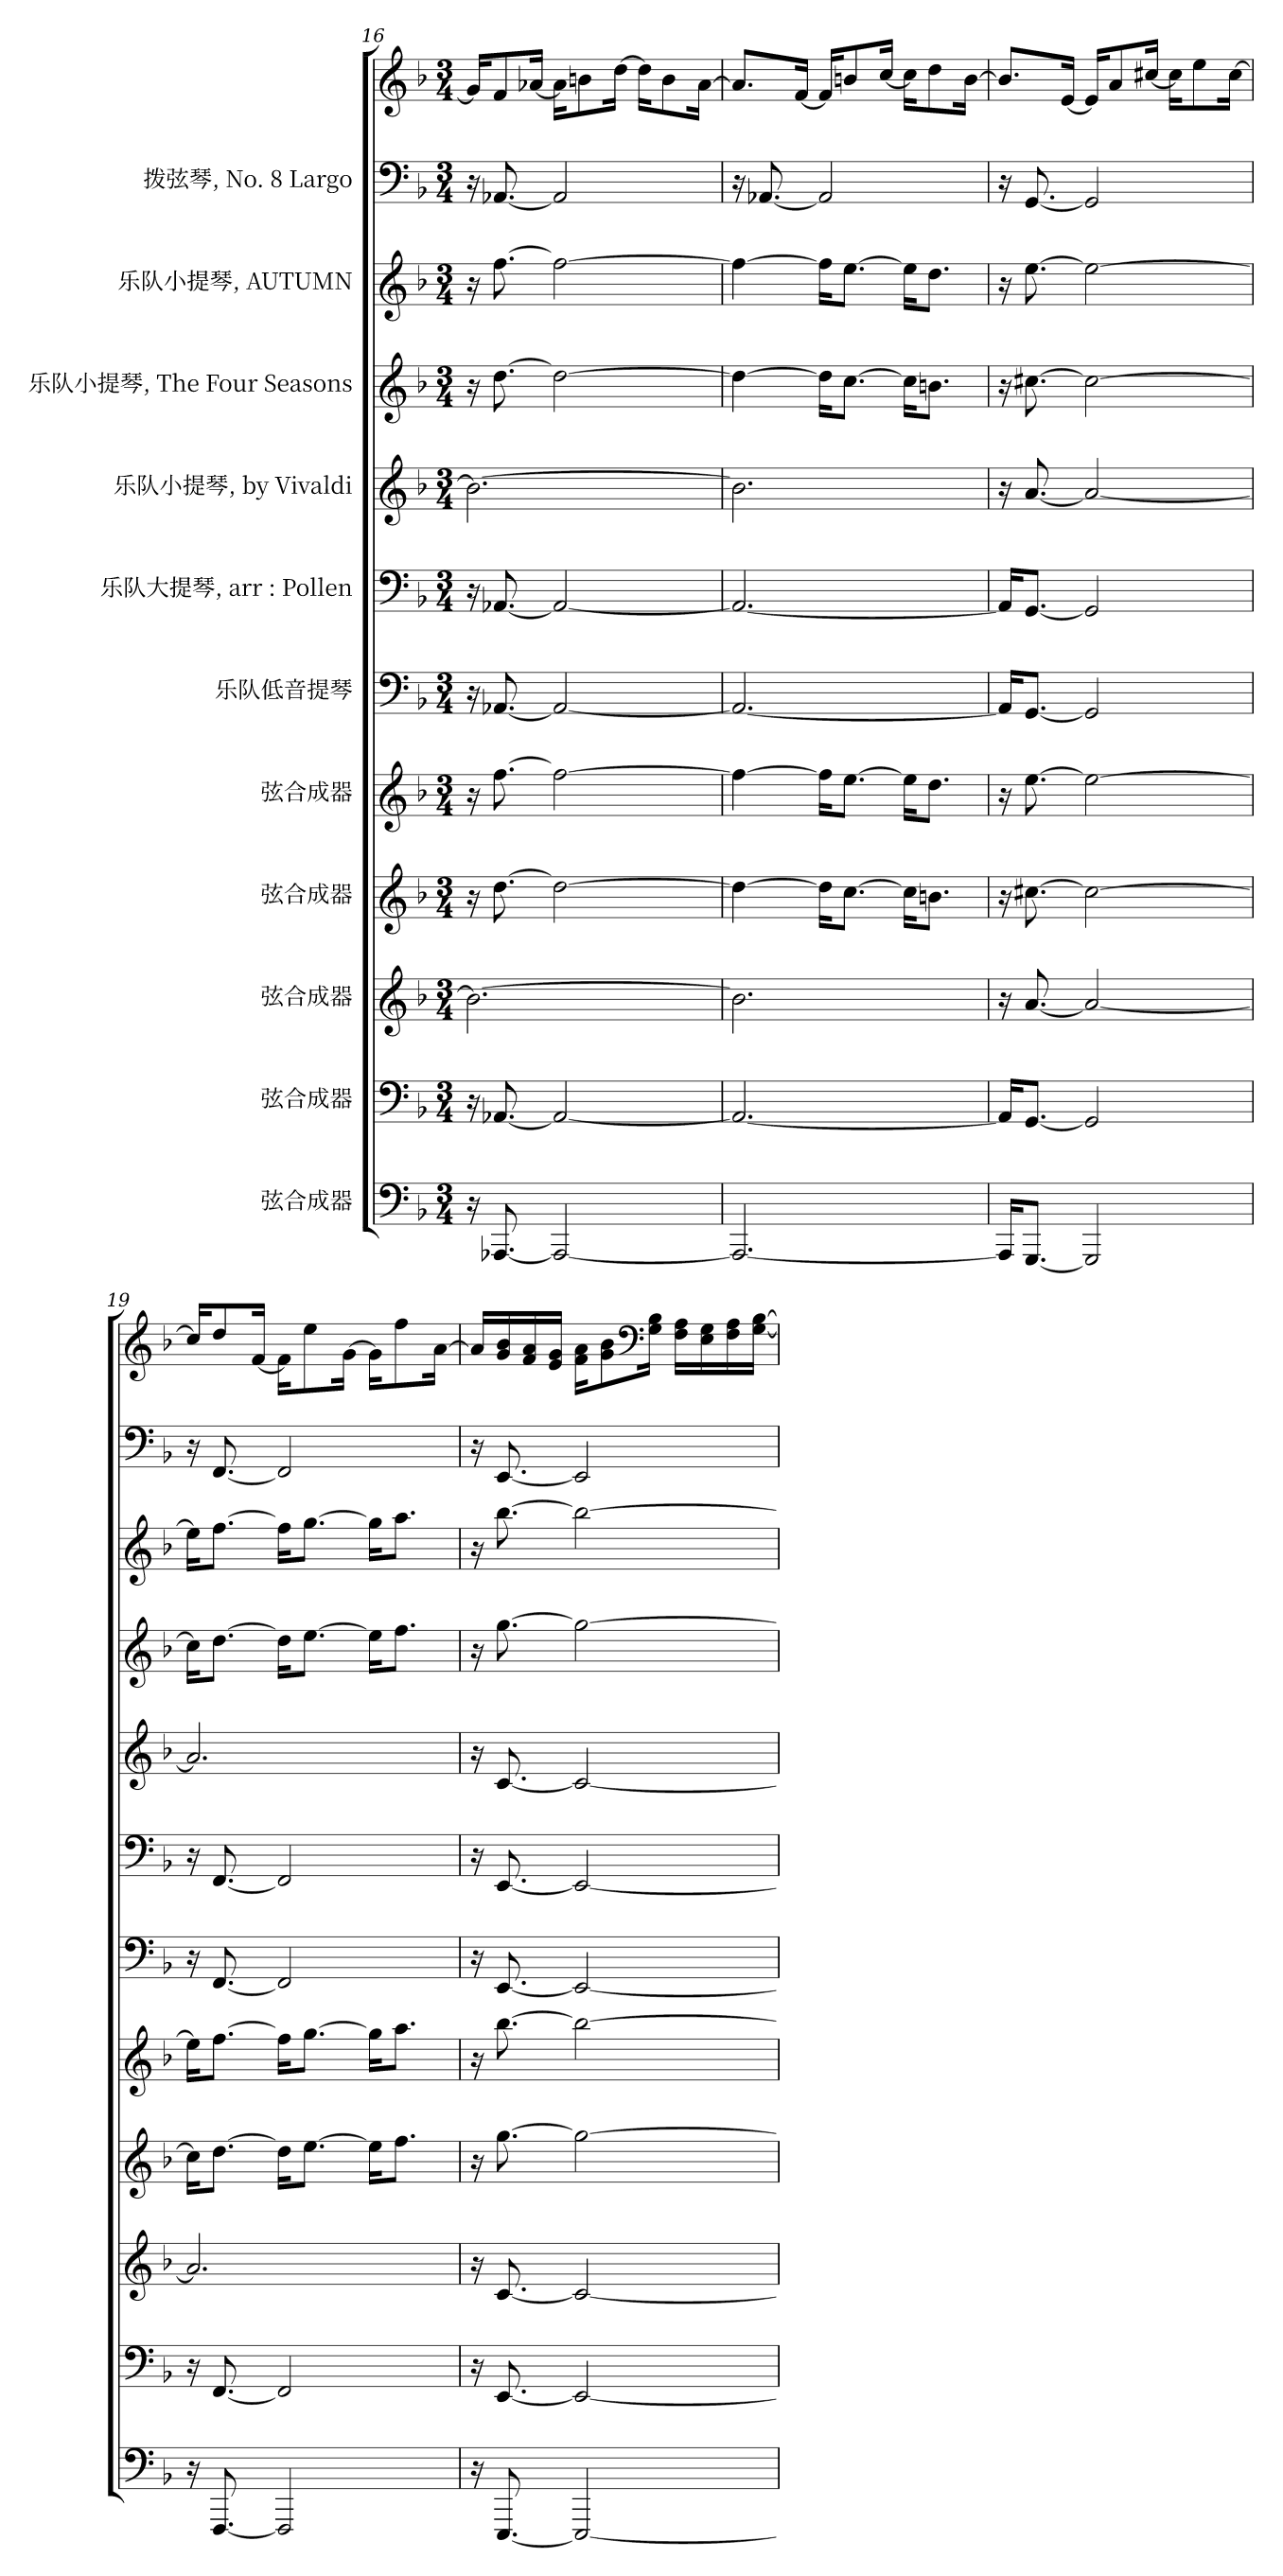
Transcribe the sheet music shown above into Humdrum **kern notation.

**kern	**kern	**kern	**kern	**kern	**kern	**kern	**kern	**kern	**kern	**kern	**kern
*part11	*part10	*part9	*part8	*part7	*part6	*part5	*part4	*part3	*part2	*part1	*part1
*staff12	*staff11	*staff10	*staff9	*staff8	*staff7	*staff6	*staff5	*staff4	*staff3	*staff2	*staff1
*I"弦合成器	*I"弦合成器	*I"弦合成器	*I"弦合成器	*I"弦合成器	*I"乐队低音提琴	*I"乐队大提琴, arr : Pollen	*I"乐队小提琴, by Vivaldi	*I"乐队小提琴, The Four Seasons	*I"乐队小提琴, AUTUMN	*I"拨弦琴, No. 8 Largo	*
*clefF4	*clefF4	*clefG2	*clefG2	*clefG2	*clefF4	*clefF4	*clefG2	*clefG2	*clefG2	*clefF4	*clefG2
*	*	*	*	*	*ITrd7c12	*	*	*	*	*	*
*k[b-]	*k[b-]	*k[b-]	*k[b-]	*k[b-]	*k[b-]	*k[b-]	*k[b-]	*k[b-]	*k[b-]	*k[b-]	*k[b-]
*M3/4	*M3/4	*M3/4	*M3/4	*M3/4	*M3/4	*M3/4	*M3/4	*M3/4	*M3/4	*M3/4	*M3/4
=16	=16	=16	=16	=16	=16	=16	=16	=16	=16	=16	=16
16r	16r	2.b\_	16r	16r	16r	16r	2.b\_	16r	16r	16r	16g/KL]
*	*	*	*	*	*	*	*	*	*	*	*MM46
[8.AAA-X/	[8.AA-X/	.	[8.dd\	[8.ff\	[8.AAA-X/	[8.AA-X/	.	[8.dd\	[8.ff\	[8.AA-X/	8f/
.	.	.	.	.	.	.	.	.	.	.	[16a-X/Jk
2AAA-/_	2AA-/_	.	2dd\_	2ff\_	2AAA-/_	2AA-/_	.	2dd\_	2ff\_	2AA-/]	16a-\KL]
*	*	*	*	*	*	*	*	*	*	*	*MM48
.	.	.	.	.	.	.	.	.	.	.	8bn\
.	.	.	.	.	.	.	.	.	.	.	[16dd\Jk
.	.	.	.	.	.	.	.	.	.	.	16dd\KL]
*	*	*	*	*	*	*	*	*	*	*	*MM46
.	.	.	.	.	.	.	.	.	.	.	8b\
.	.	.	.	.	.	.	.	.	.	.	[16a-\Jk
!!LO:PB:g=z
=17	=17	=17	=17	=17	=17	=17	=17	=17	=17	=17	=17
2.AAA-/_	2.AA-/_	2.b\]	4dd\_	4ff\_	2.AAA-/_	2.AA-/_	2.b\]	4dd\_	4ff\_	16r	8.a-/L]
.	.	.	.	.	.	.	.	.	.	[8.AA-X/	.
.	.	.	.	.	.	.	.	.	.	.	[16f/Jk
.	.	.	16dd\KL]	16ff\KL]	.	.	.	16dd\KL]	16ff\KL]	2AA-/]	16f/KL]
.	.	.	[8.cc\J	[8.ee\J	.	.	.	[8.cc\J	[8.ee\J	.	8bn/
*	*	*	*	*	*	*	*	*	*	*	*MM46
.	.	.	.	.	.	.	.	.	.	.	[16cc/Jk
.	.	.	16cc\KL]	16ee\KL]	.	.	.	16cc\KL]	16ee\KL]	.	16cc\KL]
*	*	*	*	*	*	*	*	*	*	*	*MM48
.	.	.	8.bn\J	8.dd\J	.	.	.	8.bn\J	8.dd\J	.	8dd\
.	.	.	.	.	.	.	.	.	.	.	[16b\Jk
=18	=18	=18	=18	=18	=18	=18	=18	=18	=18	=18	=18
16AAA-/KL]	16AA-/KL]	16r	16r	16r	16AAA-/KL]	16AA-/KL]	16r	16r	16r	16r	8.b/L]
[8.GGG/J	[8.GG/J	[8.a/	[8.cc#X\	[8.ee\	[8.GGG/J	[8.GG/J	[8.a/	[8.cc#X\	[8.ee\	[8.GG/	.
.	.	.	.	.	.	.	.	.	.	.	[16e/Jk
2GGG/]	2GG/]	2a/_	2cc#\_	2ee\_	2GGG/]	2GG/]	2a/_	2cc#\_	2ee\_	2GG/]	16e/KL]
*	*	*	*	*	*	*	*	*	*	*	*MM46
.	.	.	.	.	.	.	.	.	.	.	8a/
.	.	.	.	.	.	.	.	.	.	.	[16cc#X/Jk
.	.	.	.	.	.	.	.	.	.	.	16cc#\KL]
*	*	*	*	*	*	*	*	*	*	*	*MM48
.	.	.	.	.	.	.	.	.	.	.	8ee\
.	.	.	.	.	.	.	.	.	.	.	[16cc#\Jk
=19	=19	=19	=19	=19	=19	=19	=19	=19	=19	=19	=19
16r	16r	2.a/]	16cc#\KL]	16ee\KL]	16r	16r	2.a/]	16cc#\KL]	16ee\KL]	16r	16cc#/KL]
[8.FFF/	[8.FF/	.	[8.dd\J	[8.ff\J	[8.FFF/	[8.FF/	.	[8.dd\J	[8.ff\J	[8.FF/	8dd/
.	.	.	.	.	.	.	.	.	.	.	[16f/Jk
2FFF/]	2FF/]	.	16dd\KL]	16ff\KL]	2FFF/]	2FF/]	.	16dd\KL]	16ff\KL]	2FF/]	16f\KL]
*	*	*	*	*	*	*	*	*	*	*	*MM46
.	.	.	[8.ee\J	[8.gg\J	.	.	.	[8.ee\J	[8.gg\J	.	8ee\
.	.	.	.	.	.	.	.	.	.	.	[16g\Jk
.	.	.	16ee\KL]	16gg\KL]	.	.	.	16ee\KL]	16gg\KL]	.	16g\KL]
*	*	*	*	*	*	*	*	*	*	*	*MM44
.	.	.	8.ff\J	8.aa\J	.	.	.	8.ff\J	8.aa\J	.	8ff\
.	.	.	.	.	.	.	.	.	.	.	[16a\Jk
!!LO:PB:g=z
=20	=20	=20	=20	=20	=20	=20	=20	=20	=20	=20	=20
16r	16r	16r	16r	16r	16r	16r	16r	16r	16r	16r	16a/LL]
*	*	*	*	*	*	*	*	*	*	*	*MM40
[8.EEE/	[8.EE/	[8.c/	[8.gg\	[8.bb-\	[8.EEE/	[8.EE/	[8.c/	[8.gg\	[8.bb-\	[8.EE/	16g/ 16b-/
*	*	*	*	*	*	*	*	*	*	*	*MM48
.	.	.	.	.	.	.	.	.	.	.	16f/ 16a/
.	.	.	.	.	.	.	.	.	.	.	16e/ 16g/JJ
2EEE/_	2EE/_	2c/_	2gg\_	2bb-\_	2EEE/_	2EE/_	2c/_	2gg\_	2bb-\_	2EE/]	16f\ 16a\KL
.	.	.	.	.	.	.	.	.	.	.	8g\ 8b-\
*	*	*	*	*	*	*	*	*	*	*	*clefF4
*	*	*	*	*	*	*	*	*	*	*	*MM44
.	.	.	.	.	.	.	.	.	.	.	16G\ 16B-\Jk
*	*	*	*	*	*	*	*	*	*	*	*MM48
.	.	.	.	.	.	.	.	.	.	.	16F\ 16A\LL
.	.	.	.	.	.	.	.	.	.	.	16E\ 16G\
.	.	.	.	.	.	.	.	.	.	.	16F\ 16A\
.	.	.	.	.	.	.	.	.	.	.	[16G\ [16B-\JJ
=	=	=	=	=	=	=	=	=	=	=	=
*-	*-	*-	*-	*-	*-	*-	*-	*-	*-	*-	*-
